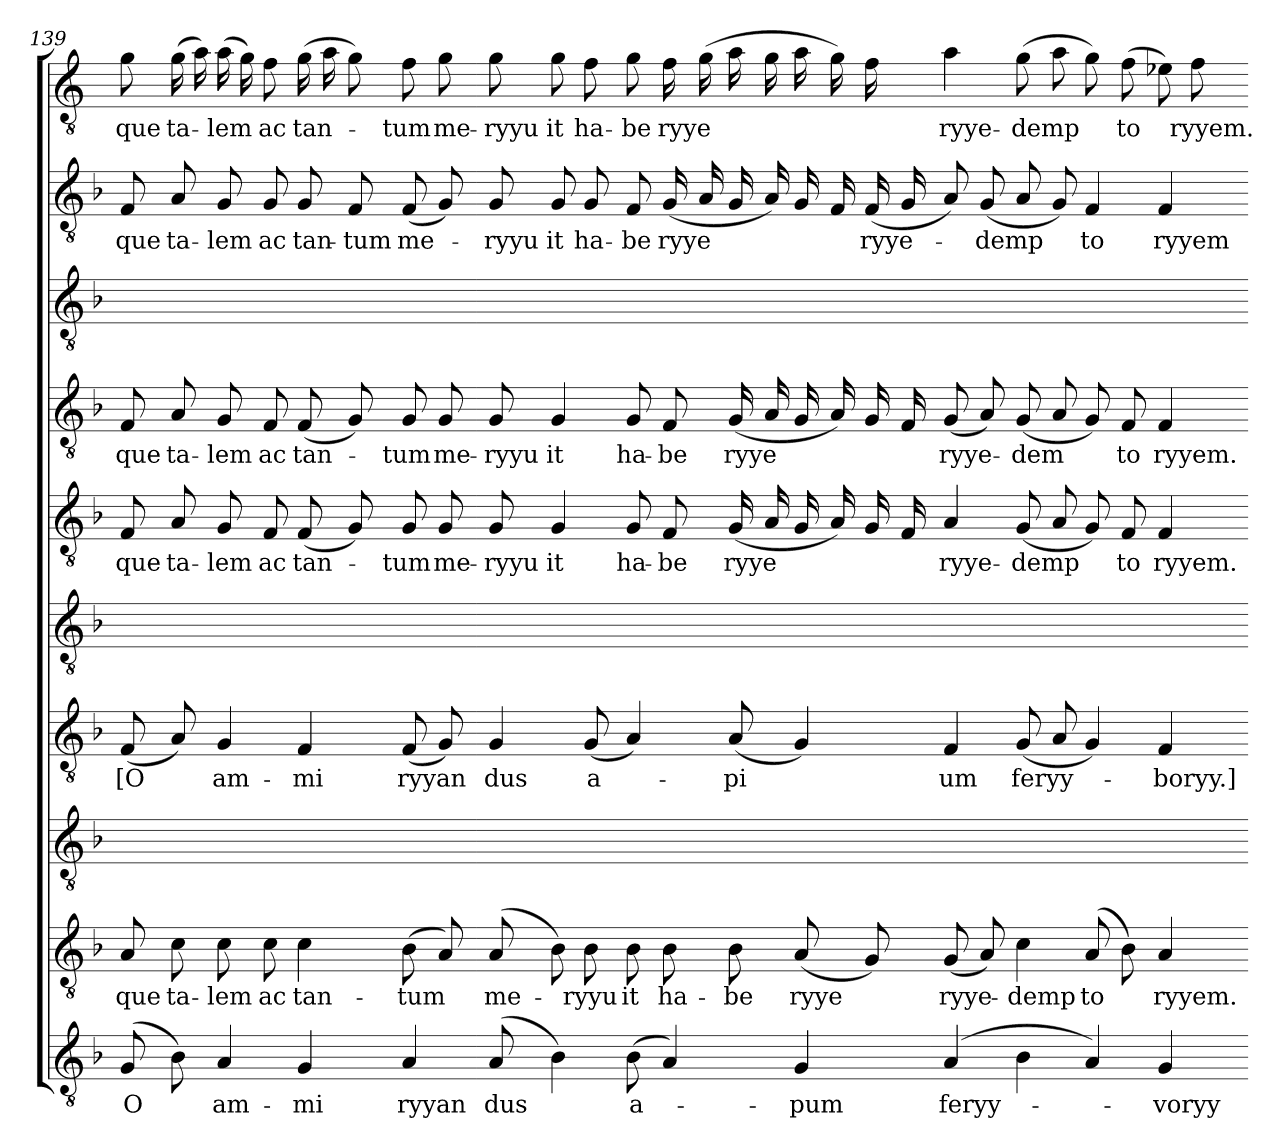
**kern	**text	**kern	**text	**kern	**kern	**text	**kern	**kern	**text	**kern	**text	**kern	**kern	**text	**kern	**text
*part10	*part10	*part9	*part9	*part8	*part7	*part7	*part6	*part5	*part5	*part4	*part4	*part3	*part2	*part2	*part1	*part1
*staff10	*staff10	*staff9	*staff9	*staff8	*staff7	*staff7	*staff6	*staff5	*staff5	*staff4	*staff4	*staff3	*staff2	*staff2	*staff1	*staff1
*clefGv2	*	*clefGv2	*	*clefGv2	*clefGv2	*	*clefGv2	*clefGv2	*	*clefGv2	*	*clefGv2	*clefGv2	*	*clefGv2	*
*k[b-]	*	*k[b-]	*	*k[b-]	*k[b-]	*	*k[b-]	*k[b-]	*	*k[b-]	*	*k[b-]	*k[b-]	*	*k[]	*
=139	=139	=139	=139	=139	=139	=139	=139	=139	=139	=139	=139	=139	=139	=139	=139	=139
(8G	O	8A	que	1ryy	(8F	[O	1ryy	8F	que	8F	que	1ryy	8F	que	8g	que
8B-)	.	8c	ta-	.	8A)	.	.	8A	ta-	8A	ta-	.	8A	ta-	(16g	ta-
.	.	.	.	.	.	.	.	.	.	.	.	.	.	.	16a)	.
4A	am-	8c	-lem	.	4G	am-	.	8G	-lem	8G	-lem	.	8G	-lem	(16a	-lem
.	.	.	.	.	.	.	.	.	.	.	.	.	.	.	16g)	.
.	.	8c	ac	.	.	.	.	8F	ac	8F	ac	.	8G	ac	8f	ac
4G	mi	4c	tan-	.	4F	mi	.	(8F	tan-	(8F	tan-	.	8G	tan-	(16g	tan-
.	.	.	.	.	.	.	.	.	.	.	.	.	.	.	16a	.
.	.	.	.	.	.	.	.	8G)	.	8G)	.	.	8F	-tum	8g)	.
4A	ryyan	(8B-	-tum	.	(8F	ryyan	.	8G	-tum	8G	-tum	.	(8F	me-	8f	-tum
.	.	8A)	.	.	8G)	.	.	8G	me-	8G	me-	.	8G)	.	8g	me-
=140-	=140-	=140-	=140-	=140-	=140-	=140-	=140-	=140-	=140-	=140-	=140-	=140-	=140-	=140-	=140-	=140-
(8A	-dus	(8A	me-	1ryy	4G	-dus	1ryy	8G	ryyu	8G	ryyu	1ryy	8G	ryyu	8g	ryyu
4B-)	.	8B-)	.	.	.	.	.	4G	-it	4G	-it	.	8G	-it	8g	-it
.	.	8B-	ryyu	.	(8G	a-	.	.	.	.	.	.	8G	ha-	8f	ha-
(8B-	a-	8B-	-it	.	4A)	.	.	8G	ha-	8G	ha-	.	8F	be	8g	be
4A)	.	8B-	ha-	.	.	.	.	8F	be	8F	be	.	(16G	-ryye	16f	-ryye
.	.	.	.	.	.	.	.	.	.	.	.	.	16A	.	(16g	.
.	.	8B-	be	.	(8A	pi	.	(16G	-ryye	(16G	-ryye	.	16G	.	16a	.
.	.	.	.	.	.	.	.	16A	.	16A	.	.	16A)	.	16g	.
4G	-pum	(8A	-ryye	.	4G)	.	.	16G	.	16G	.	.	16G	.	16a	.
.	.	.	.	.	.	.	.	16A)	.	16A)	.	.	16F	.	16g)	.
.	.	8G)	.	.	.	.	.	16G	.	16G	.	.	(16F	ryye-	16f	.
.	.	.	.	.	.	.	.	16F	.	16F	.	.	16G	.	16ryy	.
=141-	=141-	=141-	=141-	=141-	=141-	=141-	=141-	=141-	=141-	=141-	=141-	=141-	=141-	=141-	=141-	=141-
(4A	feryy-	(8G	ryye-	1ryy	4F	-um	1ryy	4A	ryye-	(8G	ryye-	1ryy	8A)	.	4a	ryye-
.	.	8A)	.	.	.	.	.	.	.	8A)	.	.	(8G	demp	.	.
4B-	.	4c	demp	.	(8G	feryy-	.	(8G	demp	(8G	dem	.	8A	.	(8g	demp
.	.	.	.	.	8A	.	.	8A	.	8A	.	.	8G)	.	8a	.
4A)	.	(8A	to	.	4G)	.	.	8G)	.	8G)	.	.	4F	to	8g)	.
.	.	8B-)	.	.	.	.	.	8F	to	8F	to	.	.	.	(8f	to
4G	-voryy	4A	-ryyem.	.	4F	-boryy.]	.	4F	-ryyem.	4F	-ryyem.	.	4F	-ryyem	8e-)	.
.	.	.	.	.	.	.	.	.	.	.	.	.	.	.	8f	-ryyem.
=-	=-	=-	=-	=-	=-	=-	=-	=-	=-	=-	=-	=-	=-	=-	=-	=-
*-	*-	*-	*-	*-	*-	*-	*-	*-	*-	*-	*-	*-	*-	*-	*-	*-
